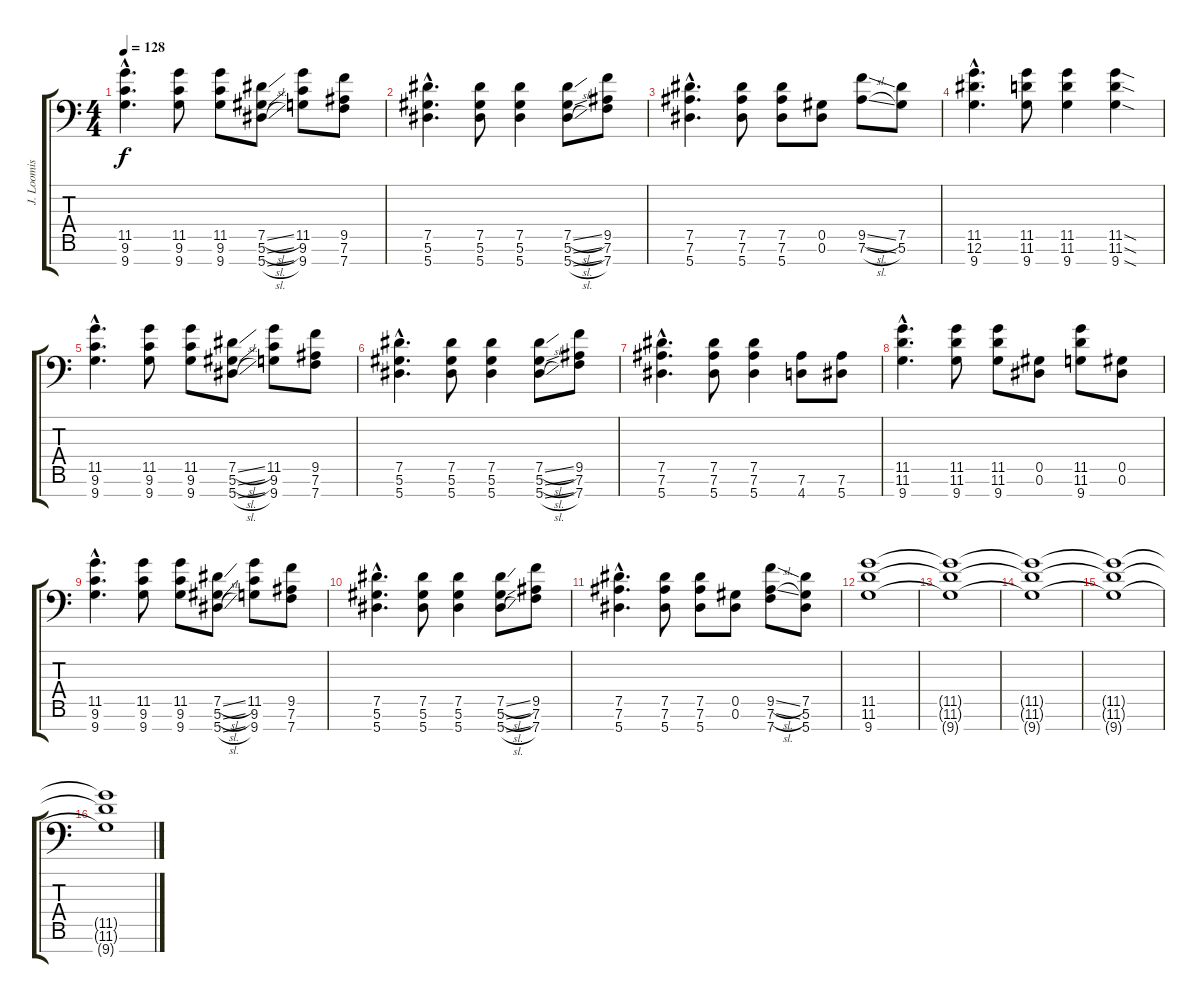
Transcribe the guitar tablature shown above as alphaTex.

\track ("J. Loomis (Rythme)" "J. Loomis ") {instrument distortionguitar}
\staff {score tabs}
\tuning (Eb4 Bb3 Gb3 Db3 Ab2 Eb2 Bb1) {hide}
\ts (4 4)
\tempo 128
\clef f4
\ks c
(11.5{hac} 9.6{hac} 9.7{hac}).4{d dy f} (11.5 9.6 9.7).8 (11.5 9.6 9.7).8 (7.5{sl} 5.6{sl} 5.7{sl}).8 (11.5 9.6 9.7).8 (9.5 7.6 7.7).8 |
(7.5{hac} 5.6{hac} 5.7{hac}).4{d} (7.5 5.6 5.7).8 (7.5 5.6 5.7).4 (7.5{sl} 5.6{sl} 5.7{sl}).8 (9.5 7.6 7.7).8 |
(7.5{hac} 7.6{hac} 5.7{hac}).4{d} (7.5 7.6 5.7).8 (7.5 7.6 5.7).8 (0.5 0.6).8 (9.5{sl} 7.6{sl}).8 (7.5 5.6).8 |
(11.5{hac} 12.6{hac} 9.7{hac}).4{d} (11.5 11.6 9.7).8 (11.5 11.6 9.7).4 (11.5{sod} 11.6{sod} 9.7{sod}).4 |
(11.5{hac} 9.6{hac} 9.7{hac}).4{d} (11.5 9.6 9.7).8 (11.5 9.6 9.7).8 (7.5{sl} 5.6{sl} 5.7{sl}).8 (11.5 9.6 9.7).8 (9.5 7.6 7.7).8 |
(7.5{hac} 5.6{hac} 5.7{hac}).4{d} (7.5 5.6 5.7).8 (7.5 5.6 5.7).4 (7.5{sl} 5.6{sl} 5.7{sl}).8 (9.5 7.6 7.7).8 |
(7.5{hac} 7.6{hac} 5.7{hac}).4{d} (7.5 7.6 5.7).8 (7.5 7.6 5.7).4 (7.6 4.7).8 (7.6 5.7).8 |
(11.5{hac} 11.6{hac} 9.7{hac}).4{d} (11.5 11.6 9.7).8 (11.5 11.6 9.7).8 (0.5 0.6).8 (11.5 11.6 9.7).8 (0.5 0.6).8 |
(11.5{hac} 9.6{hac} 9.7{hac}).4{d} (11.5 9.6 9.7).8 (11.5 9.6 9.7).8 (7.5{sl} 5.6{sl} 5.7{sl}).8 (11.5 9.6 9.7).8 (9.5 7.6 7.7).8 |
(7.5{hac} 5.6{hac} 5.7{hac}).4{d} (7.5 5.6 5.7).8 (7.5 5.6 5.7).4 (7.5{sl} 5.6{sl} 5.7{sl}).8 (9.5 7.6 7.7).8 |
(7.5{hac} 7.6{hac} 5.7{hac}).4{d} (7.5 7.6 5.7).8 (7.5 7.6 5.7).8 (0.5 0.6).8 (9.5{sl} 7.6{sl} 7.7).8 (7.5 5.6 5.7).8 |
\section ("" "")
(11.5 11.6 9.7).1 |
(11.5{t} 11.6{t} 9.7{t}).1{volume 7} |
(11.5{t} 11.6{t} 9.7{t}).1 |
(11.5{t} 11.6{t} 9.7{t}).1 |
(11.5{t} 11.6{t} 9.7{t}).1
